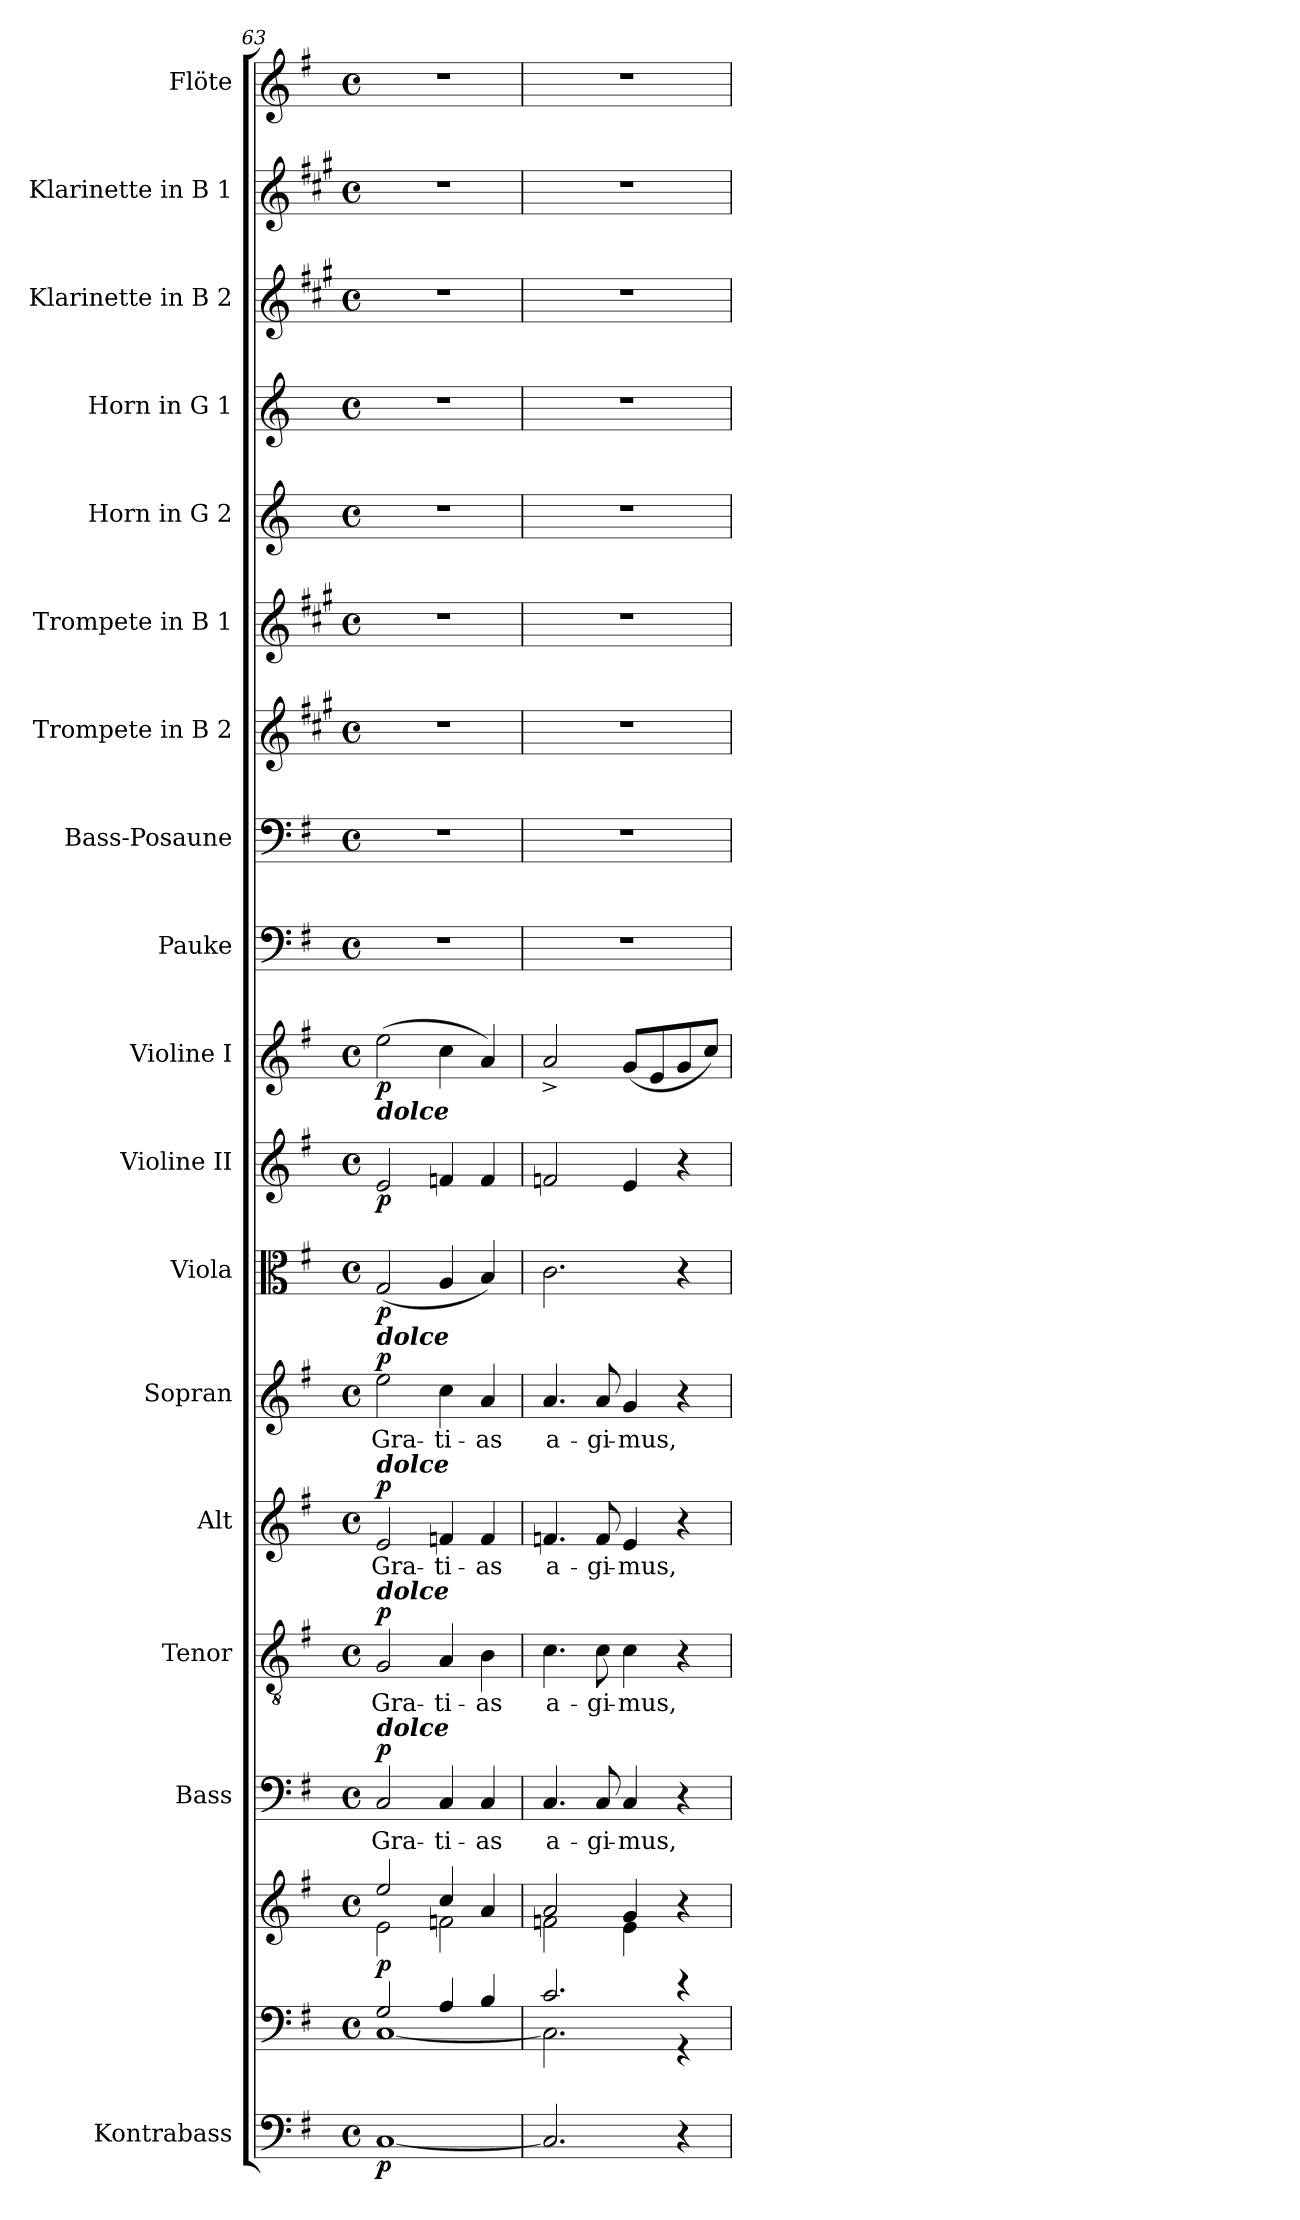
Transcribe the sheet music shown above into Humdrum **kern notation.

**kern	**dynam	**kern	**kern	**dynam	**kern	**text	**dynam	**kern	**text	**dynam	**kern	**text	**dynam	**kern	**text	**dynam	**kern	**dynam	**kern	**dynam	**kern	**dynam	**kern	**kern	**kern	**kern	**kern	**kern	**kern	**kern	**kern
*part18	*part18	*part17	*part17	*part17	*part16	*part16	*part16	*part15	*part15	*part15	*part14	*part14	*part14	*part13	*part13	*part13	*part12	*part12	*part11	*part11	*part10	*part10	*part9	*part8	*part7	*part6	*part5	*part4	*part3	*part2	*part1
*staff19	*staff19	*staff18	*staff17	*staff17/18	*staff16	*staff16	*staff16	*staff15	*staff15	*staff15	*staff14	*staff14	*staff14	*staff13	*staff13	*staff13	*staff12	*staff12	*staff11	*staff11	*staff10	*staff10	*staff9	*staff8	*staff7	*staff6	*staff5	*staff4	*staff3	*staff2	*staff1
*I"Kontrabass	*	*	*	*	*I"Bass	*	*	*I"Tenor	*	*	*I"Alt	*	*	*I"Sopran	*	*	*I"Viola	*	*I"Violine II	*	*I"Violine I	*	*I"Pauke	*I"Bass-Posaune	*I"Trompete in B 2	*I"Trompete in B 1	*I"Horn in G 2	*I"Horn in G 1	*I"Klarinette in B 2	*I"Klarinette in B 1	*I"Flöte
*I'Kb.	*	*	*	*	*I'B	*	*	*I'T	*	*	*I'A	*	*	*I'S	*	*	*I'Vla.	*	*I'Vl. II	*	*I'Vl. I	*	*I'Pk.	*I'B. Pos.	*	*	*I'Hrn. 2	*I'Hrn. 1	*	*	*I'Fl.
*clefF4	*	*clefF4	*clefG2	*	*clefF4	*	*	*clefGv2	*	*	*clefG2	*	*	*clefG2	*	*	*clefC3	*	*clefG2	*	*clefG2	*	*clefF4	*clefF4	*clefG2	*clefG2	*clefG2	*clefG2	*clefG2	*clefG2	*clefG2
*ITrd7c12	*	*	*	*	*	*	*	*	*	*	*	*	*	*	*	*	*	*	*	*	*	*	*	*	*ITrd1c2	*ITrd1c2	*ITrd3c5	*ITrd3c5	*ITrd1c2	*ITrd1c2	*
*k[f#]	*	*k[f#]	*k[f#]	*	*k[f#]	*	*	*k[f#]	*	*	*k[f#]	*	*	*k[f#]	*	*	*k[f#]	*	*k[f#]	*	*k[f#]	*	*k[f#]	*k[f#]	*k[f#]	*k[f#]	*k[f#]	*k[f#]	*k[f#]	*k[f#]	*k[f#]
*G:	*	*G:	*G:	*	*G:	*	*	*G:	*	*	*G:	*	*	*G:	*	*	*G:	*	*G:	*	*G:	*	*G:	*G:	*G:	*G:	*G:	*G:	*G:	*G:	*G:
*M4/4	*	*M4/4	*M4/4	*	*M4/4	*	*	*M4/4	*	*	*M4/4	*	*	*M4/4	*	*	*M4/4	*	*M4/4	*	*M4/4	*	*M4/4	*M4/4	*M4/4	*M4/4	*M4/4	*M4/4	*M4/4	*M4/4	*M4/4
*met(c)	*	*met(c)	*met(c)	*	*met(c)	*	*	*met(c)	*	*	*met(c)	*	*	*met(c)	*	*	*met(c)	*	*met(c)	*	*met(c)	*	*met(c)	*met(c)	*met(c)	*met(c)	*met(c)	*met(c)	*met(c)	*met(c)	*met(c)
=63	=63	=63	=63	=63	=63	=63	=63	=63	=63	=63	=63	=63	=63	=63	=63	=63	=63	=63	=63	=63	=63	=63	=63	=63	=63	=63	=63	=63	=63	=63	=63
*	*	*^	*^	*	*	*	*	*	*	*	*	*	*	*	*	*	*	*	*	*	*	*	*	*	*	*	*	*	*	*	*
!	!	!	!	!	!	!	!	!	!	!	!	!	!	!	!	!	!	!	!	!	!	!	!LO:TX:b:Bi:t=dolce	!	!	!	!	!	!	!	!	!	!
!	!	!	!	!	!	!	!	!	!	!	!	!	!	!	!	!LO:TX:a:Bi:t=dolce	!	!	!	!	!	!	!	!	!	!	!	!	!	!	!	!	!
!	!	!	!	!	!	!	!	!	!	!	!	!	!LO:TX:a:Bi:t=dolce	!	!	!	!	!	!	!	!	!	!	!	!	!	!	!	!	!	!	!	!
!	!	!	!	!	!	!	!	!	!	!LO:TX:a:Bi:t=dolce	!	!	!	!	!	!	!	!	!	!	!	!	!	!	!	!	!	!	!	!	!	!	!
!	!	!	!	!	!	!	!LO:TX:a:Bi:t=dolce	!	!	!	!	!	!	!	!	!	!	!	!	!	!	!	!	!	!	!	!	!	!	!	!	!	!
!	!LO:DY:b	!	!	!	!	!LO:DY:b	!	!LO:LY:b	!LO:DY:a	!	!LO:LY:b	!LO:DY:a	!	!LO:LY:b	!LO:DY:a	!	!LO:LY:b	!LO:DY:a	!	!LO:DY:b	!	!LO:DY:b	!	!LO:DY:b	!	!	!	!	!	!	!	!	!
[1CC	p	2G/	[<1C	2ee/	2e\	p	2C/	Gra-	p	2G/	Gra-	p	2e/	Gra-	p	2ee\	Gra-	p	(<2G/	p	2e/	p	(>2ee\	p	1r	1r	1r	1r	1r	1r	1r	1r	1r
!	!	!	!	!	!	!	!	!LO:LY:b	!	!	!LO:LY:b	!	!	!LO:LY:b	!	!	!LO:LY:b	!	!	!	!	!	!	!	!	!	!	!	!	!	!	!	!
.	.	4A/	.	4cc/	2fn\	.	4C/	-ti-	.	4A/	-ti-	.	4fn/	-ti-	.	4cc\	-ti-	.	4A/	.	4fn/	.	4cc\	.	.	.	.	.	.	.	.	.	.
!	!	!	!	!	!	!	!	!LO:LY:b	!	!	!LO:LY:b	!	!	!LO:LY:b	!	!	!LO:LY:b	!	!	!	!	!	!	!	!	!	!	!	!	!	!	!	!
.	.	4B/	.	4a/	.	.	4C/	-as	.	4B\	-as	.	4f/	-as	.	4a/	-as	.	4B/)	.	4f/	.	4a/)	.	.	.	.	.	.	.	.	.	.
=64	=64	=64	=64	=64	=64	=64	=64	=64	=64	=64	=64	=64	=64	=64	=64	=64	=64	=64	=64	=64	=64	=64	=64	=64	=64	=64	=64	=64	=64	=64	=64	=64	=64
!	!	!	!	!	!	!	!	!LO:LY:b	!	!	!LO:LY:b	!	!	!LO:LY:b	!	!	!LO:LY:b	!	!	!	!	!	!	!	!	!	!	!	!	!	!	!	!
2.CC/]	.	2.c/	2.C\]	2a/	2fn\	.	4.C/	a-	.	4.c\	a-	.	4.fn/	a-	.	4.a/	a-	.	2.c\	.	2fn/	.	2a^</	.	1r	1r	1r	1r	1r	1r	1r	1r	1r
!	!	!	!	!	!	!	!	!LO:LY:b	!	!	!LO:LY:b	!	!	!LO:LY:b	!	!	!LO:LY:b	!	!	!	!	!	!	!	!	!	!	!	!	!	!	!	!
.	.	.	.	.	.	.	8C/	-gi-	.	8c\	-gi-	.	8f/	-gi-	.	8a/	-gi-	.	.	.	.	.	.	.	.	.	.	.	.	.	.	.	.
!	!	!	!	!	!	!	!	!LO:LY:b	!	!	!LO:LY:b	!	!	!LO:LY:b	!	!	!LO:LY:b	!	!	!	!	!	!	!	!	!	!	!	!	!	!	!	!
.	.	.	.	4g/	4e\	.	4C/	-mus,	.	4c\	-mus,	.	4e/	-mus,	.	4g/	-mus,	.	.	.	4e/	.	(<8g/L	.	.	.	.	.	.	.	.	.	.
.	.	.	.	.	.	.	.	.	.	.	.	.	.	.	.	.	.	.	.	.	.	.	8e/	.	.	.	.	.	.	.	.	.	.
4r	.	4r	4r	4r	4ryy	.	4r	.	.	4r	.	.	4r	.	.	4r	.	.	4r	.	4r	.	8g/	.	.	.	.	.	.	.	.	.	.
.	.	.	.	.	.	.	.	.	.	.	.	.	.	.	.	.	.	.	.	.	.	.	8cc/J)	.	.	.	.	.	.	.	.	.	.
*	*	*v	*v	*	*	*	*	*	*	*	*	*	*	*	*	*	*	*	*	*	*	*	*	*	*	*	*	*	*	*	*	*	*
*	*	*	*v	*v	*	*	*	*	*	*	*	*	*	*	*	*	*	*	*	*	*	*	*	*	*	*	*	*	*	*	*	*
=	=	=	=	=	=	=	=	=	=	=	=	=	=	=	=	=	=	=	=	=	=	=	=	=	=	=	=	=	=	=	=
*-	*-	*-	*-	*-	*-	*-	*-	*-	*-	*-	*-	*-	*-	*-	*-	*-	*-	*-	*-	*-	*-	*-	*-	*-	*-	*-	*-	*-	*-	*-	*-
